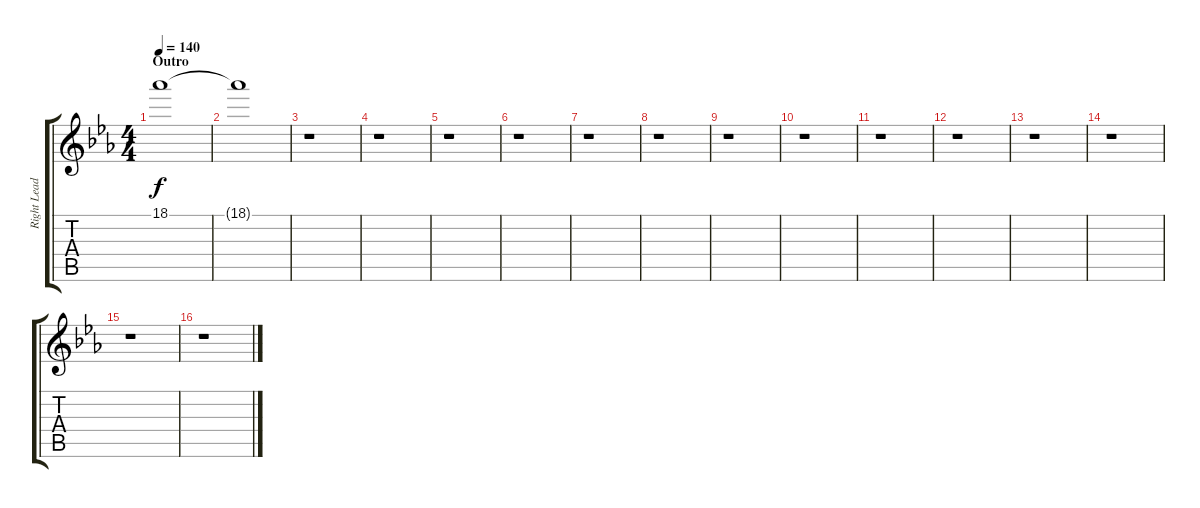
\track ("Right Lead Guitar" "Right Lead") {instrument distortionguitar}
\staff {score tabs}
\tuning (D4 A3 F3 C3 G2 C2) {hide}
\ts (4 4)
\section ("" "Outro")
\tempo 140
\clef g2
\ks eb
18.1{t}.1{dy f volume 0} |
18.1{t}.1 |
r.1 |
r.1 |
r.1 |
r.1 |
r.1 |
r.1 |
r.1 |
r.1 |
r.1 |
r.1 |
r.1 |
r.1 |
r.1 |
r.1
